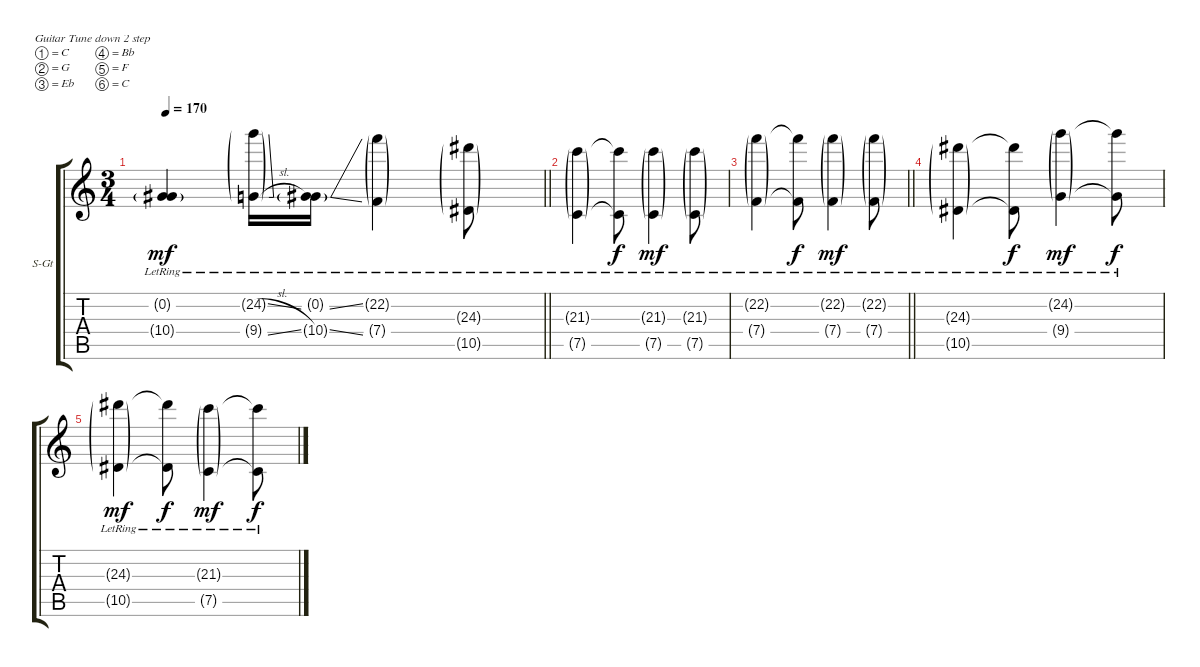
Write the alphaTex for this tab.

\bracketExtendMode groupsimilarinstruments
\firstSystemTrackNameOrientation horizontal
\otherSystemsTrackNameOrientation horizontal
\track ("Bagpipe" "S-Gt") {instrument bagpipe}
\staff {score tabs}
\tuning (C4 G3 Eb3 Bb2 F2 C2)
\displaytranspose 12
\ts (3 4)
\tempo 170
\clef g2
\barLineRight lightlight
\ks c
(0.2{g lr} 10.4{g lr}).4{dy mf} (24.2{sl g lr} 9.4{sl g lr}).16 (0.2{ss g lr} 10.4{ss g lr}).16 (22.2{g lr} 7.4{g lr}).4 (24.3{g lr} 10.5{g lr}).8 |
(21.3{g lr} 7.5{g lr}).4 (21.3{lr t} 7.5{lr t}).8{dy f} (21.3{g lr} 7.5{g lr}).4{dy mf} (21.3{g lr} 7.5{g lr}).8 |
\barLineRight lightlight
(22.2{g lr} 7.4{g lr}).4 (22.2{lr t} 7.4{lr t}).8{dy f} (22.2{g lr} 7.4{g lr}).4{dy mf} (22.2{g lr} 7.4{g lr}).8 |
(24.3{g lr} 10.5{g lr}).4 (24.3{lr t} 10.5{lr t}).8{dy f} (24.2{g lr} 9.4{g lr}).4{dy mf} (24.2{lr t} 9.4{lr t}).8{dy f} |
(24.3{g lr} 10.5{g lr}).4{dy mf} (24.3{lr t} 10.5{lr t}).8{dy f} (21.3{g lr} 7.5{g lr}).4{dy mf} (21.3{lr t} 7.5{lr t}).8{dy f}
